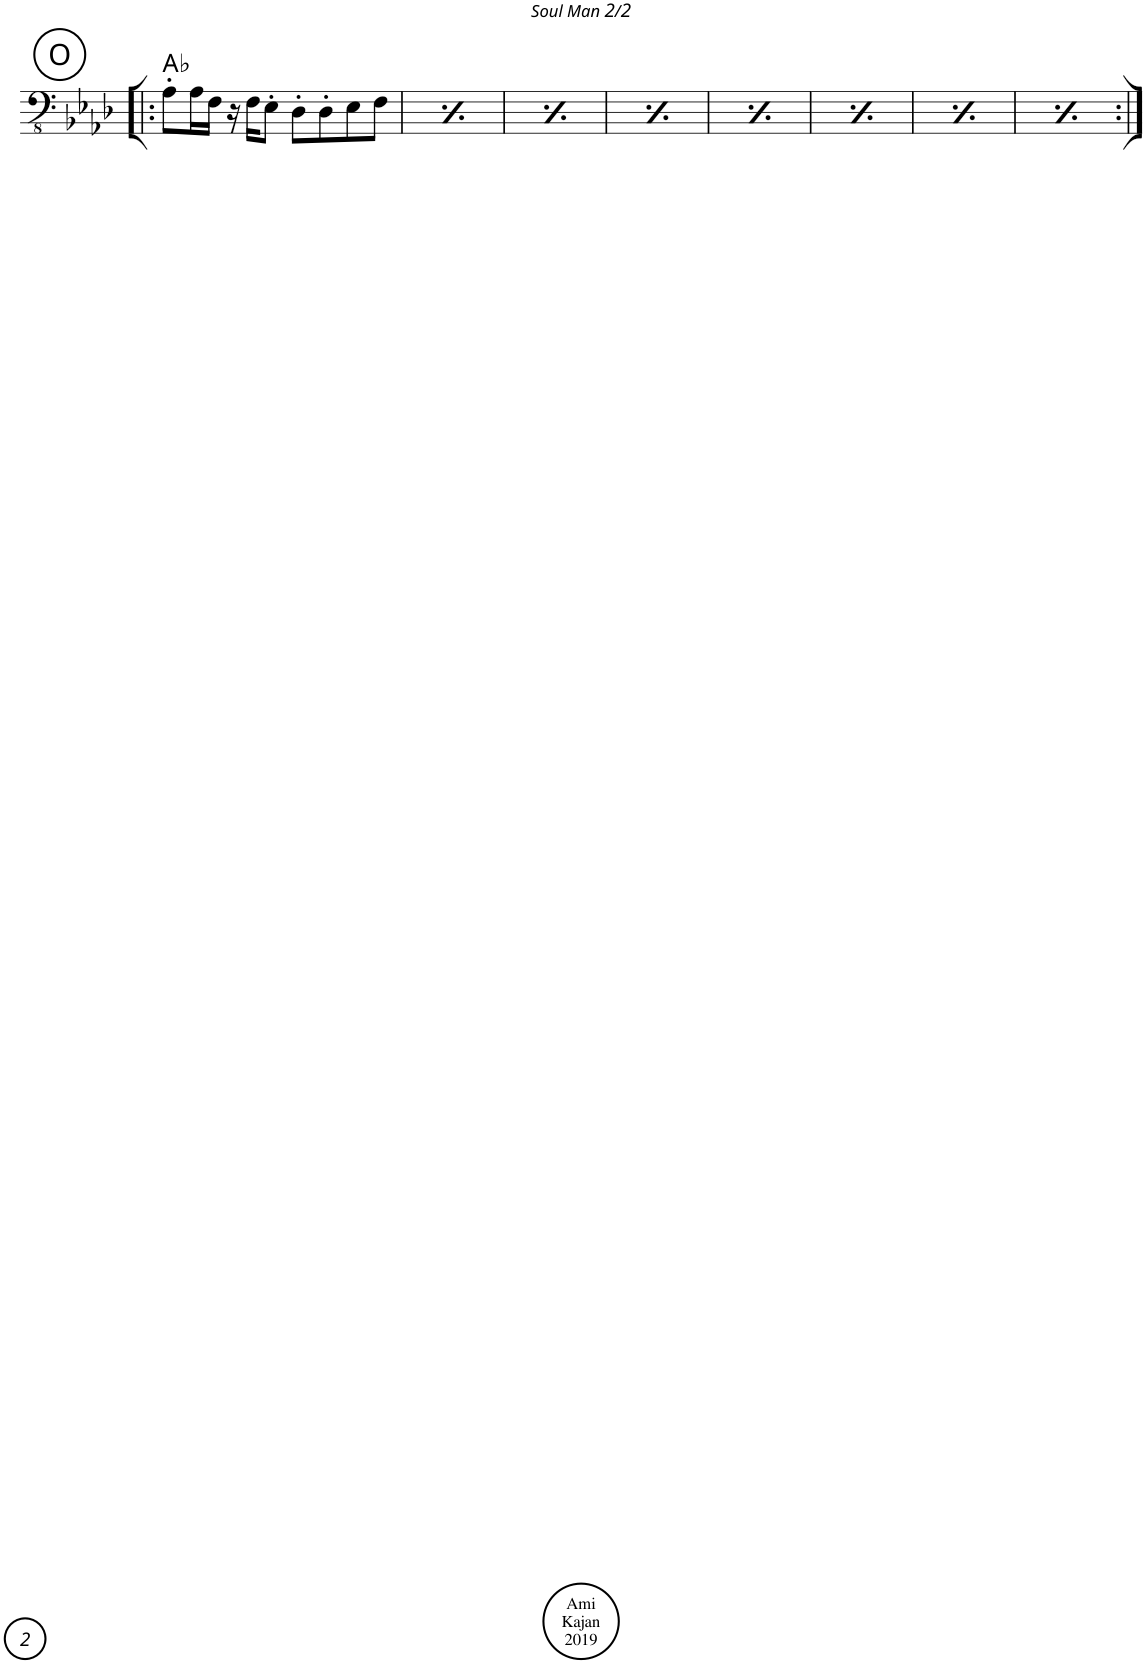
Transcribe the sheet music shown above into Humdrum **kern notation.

**kern	**harte
*part1	*part1
*staff1	*
*I"Piano	*
*I'Pno.	*
!!LO:PB:g=z
*clefFv4	*
*k[b-e-a-d-]	*
*M4/4	*
*met(c)	*
!!LO:REH:place=s1:a:cj:enc=circle:fs=14:t=O
=50!|:	=50!|:
8AA-'\L	Ab:maj
16AA-\L	.
16FF\JJ	.
16r	.
16FF\KL	.
8EE-'\J	.
8DD-'\L	.
8DD-'\	.
8EE-\	.
8FF\J	.
!!LO:REH:place=s1:a:cj:enc=circle:fs=14:t=O
=51	=51
8AA-'\L	Ab:maj
16AA-\L	.
16FF\JJ	.
16r	.
16FF\KL	.
8EE-'\J	.
8DD-'\L	.
8DD-'\	.
8EE-\	.
8FF\J	.
!!LO:REH:place=s1:a:cj:enc=circle:fs=14:t=O
=52	=52
8AA-'\L	Ab:maj
16AA-\L	.
16FF\JJ	.
16r	.
16FF\KL	.
8EE-'\J	.
8DD-'\L	.
8DD-'\	.
8EE-\	.
8FF\J	.
!!LO:REH:place=s1:a:cj:enc=circle:fs=14:t=O
=53	=53
8AA-'\L	Ab:maj
16AA-\L	.
16FF\JJ	.
16r	.
16FF\KL	.
8EE-'\J	.
8DD-'\L	.
8DD-'\	.
8EE-\	.
8FF\J	.
!!LO:REH:place=s1:a:cj:enc=circle:fs=14:t=O
=54	=54
8AA-'\L	Ab:maj
16AA-\L	.
16FF\JJ	.
16r	.
16FF\KL	.
8EE-'\J	.
8DD-'\L	.
8DD-'\	.
8EE-\	.
8FF\J	.
!!LO:REH:place=s1:a:cj:enc=circle:fs=14:t=O
=55	=55
8AA-'\L	Ab:maj
16AA-\L	.
16FF\JJ	.
16r	.
16FF\KL	.
8EE-'\J	.
8DD-'\L	.
8DD-'\	.
8EE-\	.
8FF\J	.
!!LO:REH:place=s1:a:cj:enc=circle:fs=14:t=O
=56	=56
8AA-'\L	Ab:maj
16AA-\L	.
16FF\JJ	.
16r	.
16FF\KL	.
8EE-'\J	.
8DD-'\L	.
8DD-'\	.
8EE-\	.
8FF\J	.
!!LO:REH:place=s1:a:cj:enc=circle:fs=14:t=O
=57	=57
8AA-'\L	Ab:maj
16AA-\L	.
16FF\JJ	.
16r	.
16FF\KL	.
8EE-'\J	.
8DD-'\L	.
8DD-'\	.
8EE-\	.
8FF\J	.
=:|!	=:|!
*-	*-
